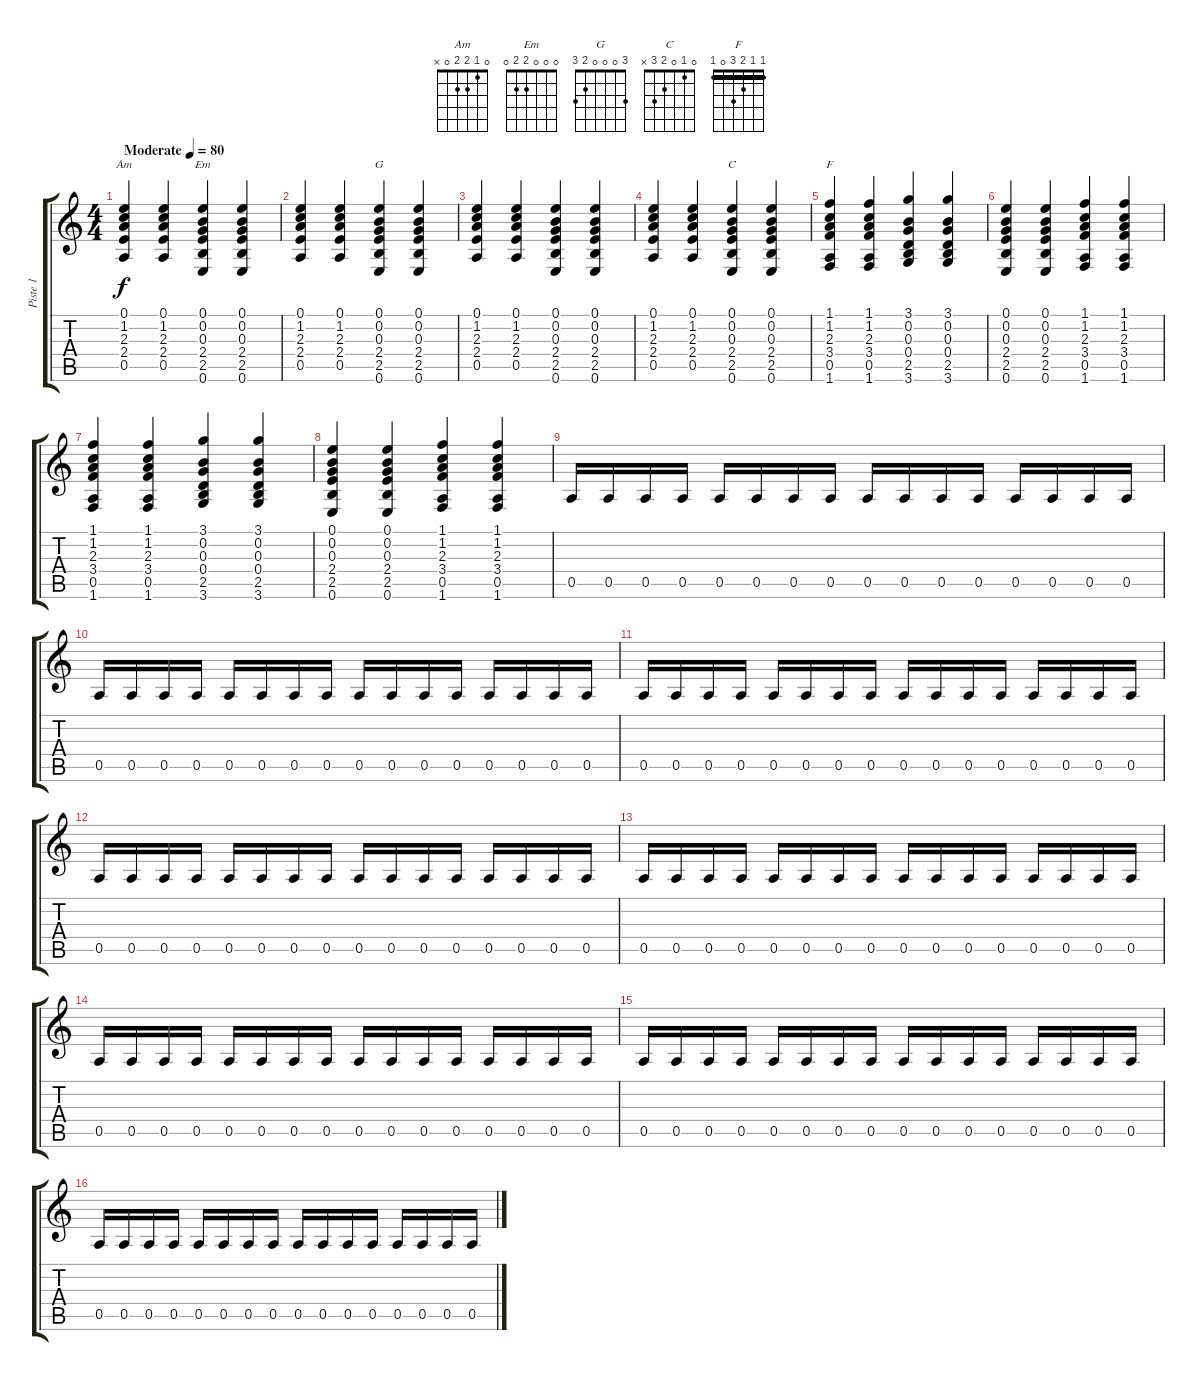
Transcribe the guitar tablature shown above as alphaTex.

\track ("Piste 1" "Piste 1") {instrument distortionguitar}
\staff {score tabs}
\tuning (E4 B3 G3 D3 A2 E2) {hide}
\chord ("Am" 0 1 2 2 0 x)
\chord ("Em" 0 0 0 2 2 0)
\chord ("G" 3 0 0 0 2 3)
\chord ("C" 0 1 0 2 3 x)
\chord ("F" 1 1 2 3 0 1) {barre 1}
\ts (4 4)
\tempo (80 "Moderate")
\clef g2
\ks aminor
(0.1 1.2 2.3 2.4 0.5).4{ch "Am" dy f instrument distortionguitar} (0.1 1.2 2.3 2.4 0.5).4 (0.1 0.2 0.3 2.4 2.5 0.6).4{ch "Em"} (0.1 0.2 0.3 2.4 2.5 0.6).4 |
(0.1 1.2 2.3 2.4 0.5).4 (0.1 1.2 2.3 2.4 0.5).4 (0.1 0.2 0.3 2.4 2.5 0.6).4{ch "G"} (0.1 0.2 0.3 2.4 2.5 0.6).4 |
(0.1 1.2 2.3 2.4 0.5).4 (0.1 1.2 2.3 2.4 0.5).4 (0.1 0.2 0.3 2.4 2.5 0.6).4 (0.1 0.2 0.3 2.4 2.5 0.6).4 |
(0.1 1.2 2.3 2.4 0.5).4 (0.1 1.2 2.3 2.4 0.5).4 (0.1 0.2 0.3 2.4 2.5 0.6).4{ch "C"} (0.1 0.2 0.3 2.4 2.5 0.6).4 |
(1.1 1.2 2.3 3.4 0.5 1.6).4{ch "F"} (1.1 1.2 2.3 3.4 0.5 1.6).4 (3.1 0.2 0.3 0.4 2.5 3.6).4 (3.1 0.2 0.3 0.4 2.5 3.6).4 |
(0.1 0.2 0.3 2.4 2.5 0.6).4 (0.1 0.2 0.3 2.4 2.5 0.6).4 (1.1 1.2 2.3 3.4 0.5 1.6).4 (1.1 1.2 2.3 3.4 0.5 1.6).4 |
(1.1 1.2 2.3 3.4 0.5 1.6).4 (1.1 1.2 2.3 3.4 0.5 1.6).4 (3.1 0.2 0.3 0.4 2.5 3.6).4 (3.1 0.2 0.3 0.4 2.5 3.6).4 |
(0.1 0.2 0.3 2.4 2.5 0.6).4 (0.1 0.2 0.3 2.4 2.5 0.6).4 (1.1 1.2 2.3 3.4 0.5 1.6).4 (1.1 1.2 2.3 3.4 0.5 1.6).4 |
0.5.16 0.5.16 0.5.16 0.5.16 0.5.16 0.5.16 0.5.16 0.5.16 0.5.16 0.5.16 0.5.16 0.5.16 0.5.16 0.5.16 0.5.16 0.5.16 |
0.5.16 0.5.16 0.5.16 0.5.16 0.5.16 0.5.16 0.5.16 0.5.16 0.5.16 0.5.16 0.5.16 0.5.16 0.5.16 0.5.16 0.5.16 0.5.16 |
0.5.16 0.5.16 0.5.16 0.5.16 0.5.16 0.5.16 0.5.16 0.5.16 0.5.16 0.5.16 0.5.16 0.5.16 0.5.16 0.5.16 0.5.16 0.5.16 |
0.5.16 0.5.16 0.5.16 0.5.16 0.5.16 0.5.16 0.5.16 0.5.16 0.5.16 0.5.16 0.5.16 0.5.16 0.5.16 0.5.16 0.5.16 0.5.16 |
0.5.16 0.5.16 0.5.16 0.5.16 0.5.16 0.5.16 0.5.16 0.5.16 0.5.16 0.5.16 0.5.16 0.5.16 0.5.16 0.5.16 0.5.16 0.5.16 |
0.5.16 0.5.16 0.5.16 0.5.16 0.5.16 0.5.16 0.5.16 0.5.16 0.5.16 0.5.16 0.5.16 0.5.16 0.5.16 0.5.16 0.5.16 0.5.16 |
0.5.16 0.5.16 0.5.16 0.5.16 0.5.16 0.5.16 0.5.16 0.5.16 0.5.16 0.5.16 0.5.16 0.5.16 0.5.16 0.5.16 0.5.16 0.5.16 |
0.5.16 0.5.16 0.5.16 0.5.16 0.5.16 0.5.16 0.5.16 0.5.16 0.5.16 0.5.16 0.5.16 0.5.16 0.5.16 0.5.16 0.5.16 0.5.16
